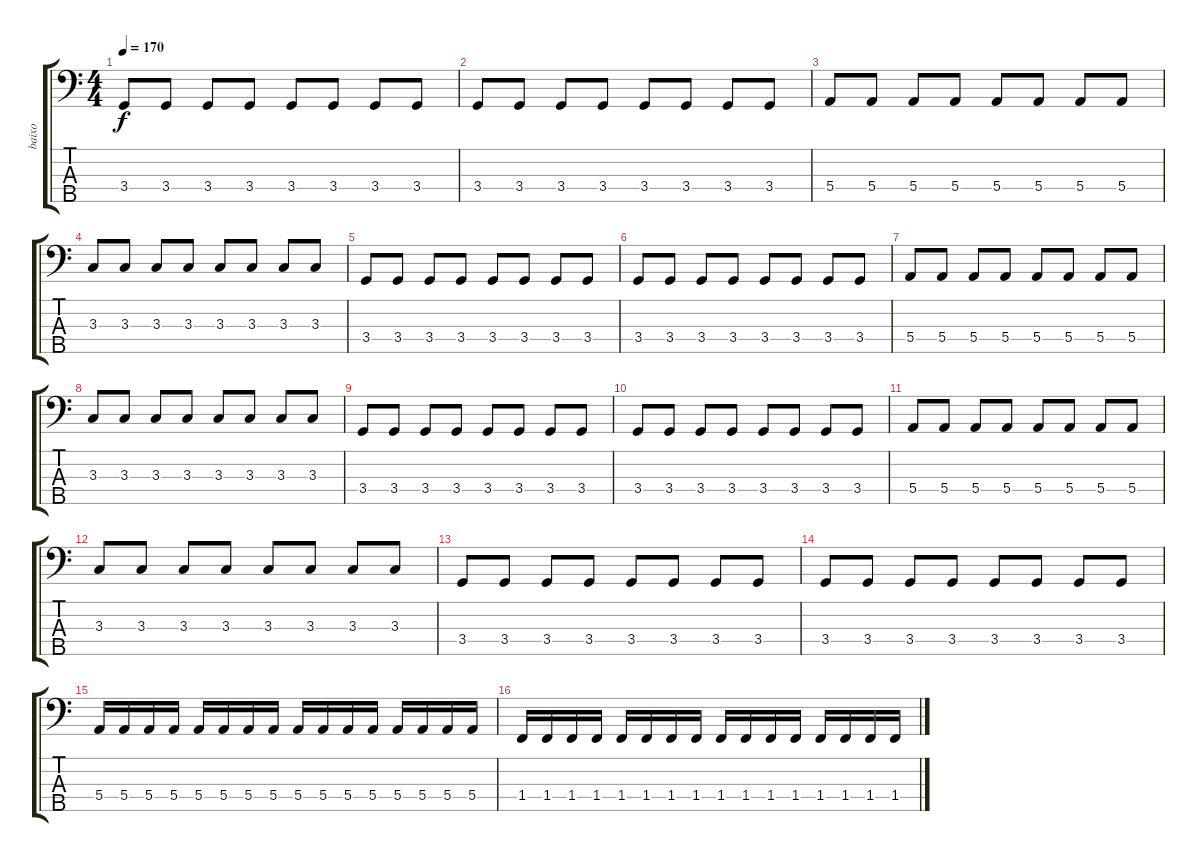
\track ("baixo" "baixo") {instrument electricbassfinger}
\staff {score tabs}
\tuning (G2 D2 A1 E1 B0) {hide}
\ts (4 4)
\tempo 170
\clef f4
\ks c
3.4.8{dy f} 3.4.8 3.4.8 3.4.8 3.4.8 3.4.8 3.4.8 3.4.8 |
3.4.8 3.4.8 3.4.8 3.4.8 3.4.8 3.4.8 3.4.8 3.4.8 |
5.4.8 5.4.8 5.4.8 5.4.8 5.4.8 5.4.8 5.4.8 5.4.8 |
3.3.8 3.3.8 3.3.8 3.3.8 3.3.8 3.3.8 3.3.8 3.3.8 |
3.4.8 3.4.8 3.4.8 3.4.8 3.4.8 3.4.8 3.4.8 3.4.8 |
3.4.8 3.4.8 3.4.8 3.4.8 3.4.8 3.4.8 3.4.8 3.4.8 |
5.4.8 5.4.8 5.4.8 5.4.8 5.4.8 5.4.8 5.4.8 5.4.8 |
3.3.8 3.3.8 3.3.8 3.3.8 3.3.8 3.3.8 3.3.8 3.3.8 |
3.4.8 3.4.8 3.4.8 3.4.8 3.4.8 3.4.8 3.4.8 3.4.8 |
3.4.8 3.4.8 3.4.8 3.4.8 3.4.8 3.4.8 3.4.8 3.4.8 |
5.4.8 5.4.8 5.4.8 5.4.8 5.4.8 5.4.8 5.4.8 5.4.8 |
3.3.8 3.3.8 3.3.8 3.3.8 3.3.8 3.3.8 3.3.8 3.3.8 |
3.4.8 3.4.8 3.4.8 3.4.8 3.4.8 3.4.8 3.4.8 3.4.8 |
3.4.8 3.4.8 3.4.8 3.4.8 3.4.8 3.4.8 3.4.8 3.4.8 |
5.4.16 5.4.16 5.4.16 5.4.16 5.4.16 5.4.16 5.4.16 5.4.16 5.4.16 5.4.16 5.4.16 5.4.16 5.4.16 5.4.16 5.4.16 5.4.16 |
1.4.16 1.4.16 1.4.16 1.4.16 1.4.16 1.4.16 1.4.16 1.4.16 1.4.16 1.4.16 1.4.16 1.4.16 1.4.16 1.4.16 1.4.16 1.4.16
